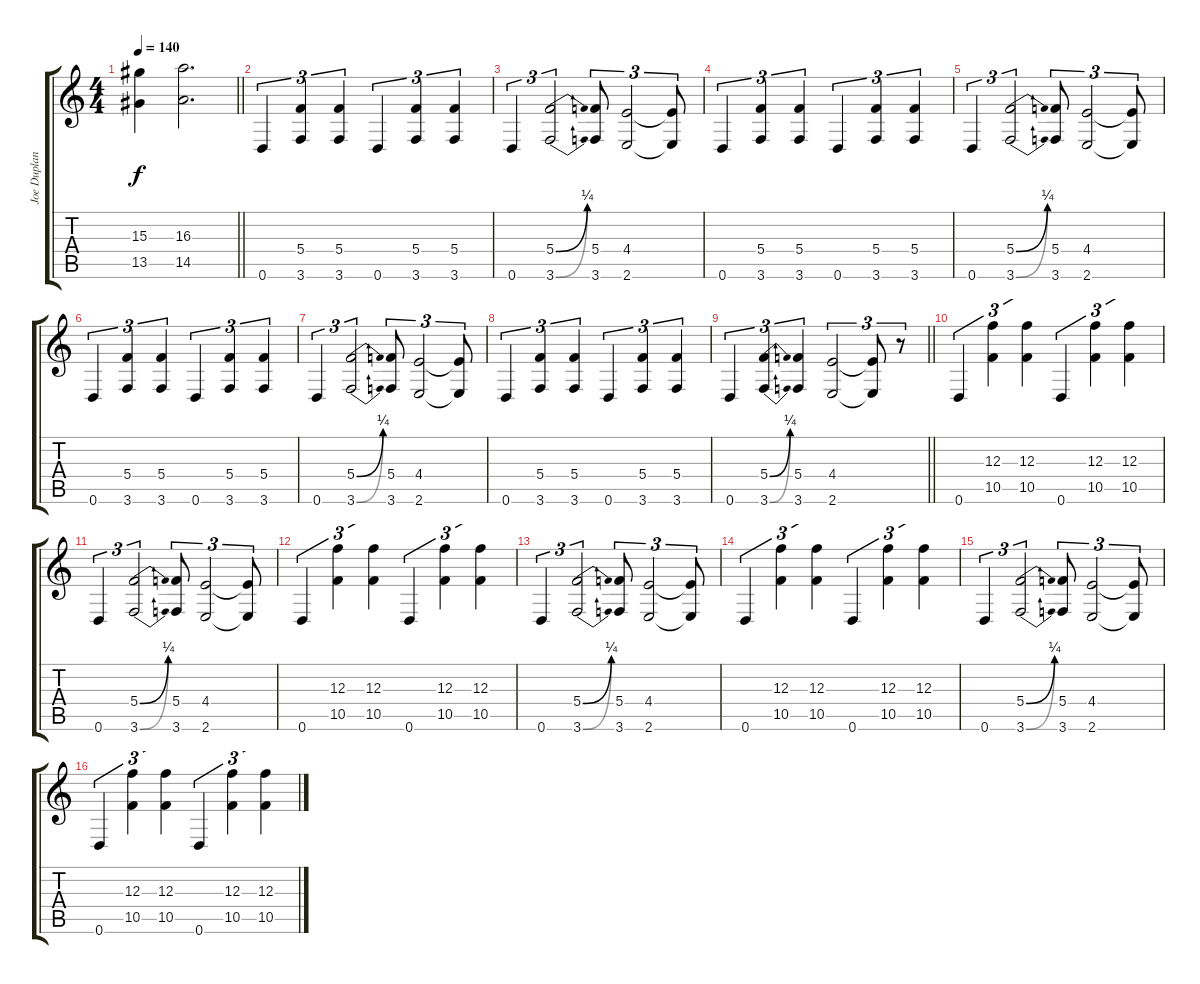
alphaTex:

\track ("Joe Duplantier" "Joe Duplan") {instrument distortionguitar}
\staff {score tabs}
\tuning (D4 A3 F3 C3 G2 D2) {hide}
\ts (4 4)
\tempo 140
\clef g2
\barLineRight lightlight
\ks c
(15.3{t} 13.5{t}).4{dy f} (16.3 14.5).2{d} |
\section ("" "")
0.6.4{tu (3 2)} (5.4 3.6).4{tu (3 2)} (5.4 3.6).4{tu (3 2)} 0.6.4{tu (3 2)} (5.4 3.6).4{tu (3 2)} (5.4 3.6).4{tu (3 2)} |
0.6.4{tu (3 2)} (5.4{be (bend 0 0 60 1)} 3.6{be (bend 0 0 60 1)}).2{tu (3 2)} (5.4 3.6).8{tu (3 2)} (4.4 2.6).2{tu (3 2)} (4.4{t} 2.6{t}).8{tu (3 2)} |
0.6.4{tu (3 2)} (5.4 3.6).4{tu (3 2)} (5.4 3.6).4{tu (3 2)} 0.6.4{tu (3 2)} (5.4 3.6).4{tu (3 2)} (5.4 3.6).4{tu (3 2)} |
0.6.4{tu (3 2)} (5.4{be (bend 0 0 60 1)} 3.6{be (bend 0 0 60 1)}).2{tu (3 2)} (5.4 3.6).8{tu (3 2)} (4.4 2.6).2{tu (3 2)} (4.4{t} 2.6{t}).8{tu (3 2)} |
0.6.4{tu (3 2)} (5.4 3.6).4{tu (3 2)} (5.4 3.6).4{tu (3 2)} 0.6.4{tu (3 2)} (5.4 3.6).4{tu (3 2)} (5.4 3.6).4{tu (3 2)} |
0.6.4{tu (3 2)} (5.4{be (bend 0 0 60 1)} 3.6{be (bend 0 0 60 1)}).2{tu (3 2)} (5.4 3.6).8{tu (3 2)} (4.4 2.6).2{tu (3 2)} (4.4{t} 2.6{t}).8{tu (3 2)} |
0.6.4{tu (3 2)} (5.4 3.6).4{tu (3 2)} (5.4 3.6).4{tu (3 2)} 0.6.4{tu (3 2)} (5.4 3.6).4{tu (3 2)} (5.4 3.6).4{tu (3 2)} |
\barLineRight lightlight
0.6.4{tu (3 2)} (5.4{be (bend 0 0 60 1)} 3.6{be (bend 0 0 60 1)}).4{tu (3 2)} (5.4 3.6).4{tu (3 2)} (4.4 2.6).2{tu (3 2)} (4.4{t} 2.6{t}).8{tu (3 2)} r.8{tu (3 2)} |
\section ("" "")
0.6.4{tu (3 2)} (12.3 10.5).4{tu (3 2)} (12.3 10.5).4{tu (3 2)} 0.6.4{tu (3 2)} (12.3 10.5).4{tu (3 2)} (12.3 10.5).4{tu (3 2)} |
0.6.4{tu (3 2)} (5.4{be (bend 0 0 60 1)} 3.6{be (bend 0 0 60 1)}).2{tu (3 2)} (5.4 3.6).8{tu (3 2)} (4.4 2.6).2{tu (3 2)} (4.4{t} 2.6{t}).8{tu (3 2)} |
0.6.4{tu (3 2)} (12.3 10.5).4{tu (3 2)} (12.3 10.5).4{tu (3 2)} 0.6.4{tu (3 2)} (12.3 10.5).4{tu (3 2)} (12.3 10.5).4{tu (3 2)} |
0.6.4{tu (3 2)} (5.4{be (bend 0 0 60 1)} 3.6{be (bend 0 0 60 1)}).2{tu (3 2)} (5.4 3.6).8{tu (3 2)} (4.4 2.6).2{tu (3 2)} (4.4{t} 2.6{t}).8{tu (3 2)} |
0.6.4{tu (3 2)} (12.3 10.5).4{tu (3 2)} (12.3 10.5).4{tu (3 2)} 0.6.4{tu (3 2)} (12.3 10.5).4{tu (3 2)} (12.3 10.5).4{tu (3 2)} |
0.6.4{tu (3 2)} (5.4{be (bend 0 0 60 1)} 3.6{be (bend 0 0 60 1)}).2{tu (3 2)} (5.4 3.6).8{tu (3 2)} (4.4 2.6).2{tu (3 2)} (4.4{t} 2.6{t}).8{tu (3 2)} |
0.6.4{tu (3 2)} (12.3 10.5).4{tu (3 2)} (12.3 10.5).4{tu (3 2)} 0.6.4{tu (3 2)} (12.3 10.5).4{tu (3 2)} (12.3 10.5).4{tu (3 2)}
